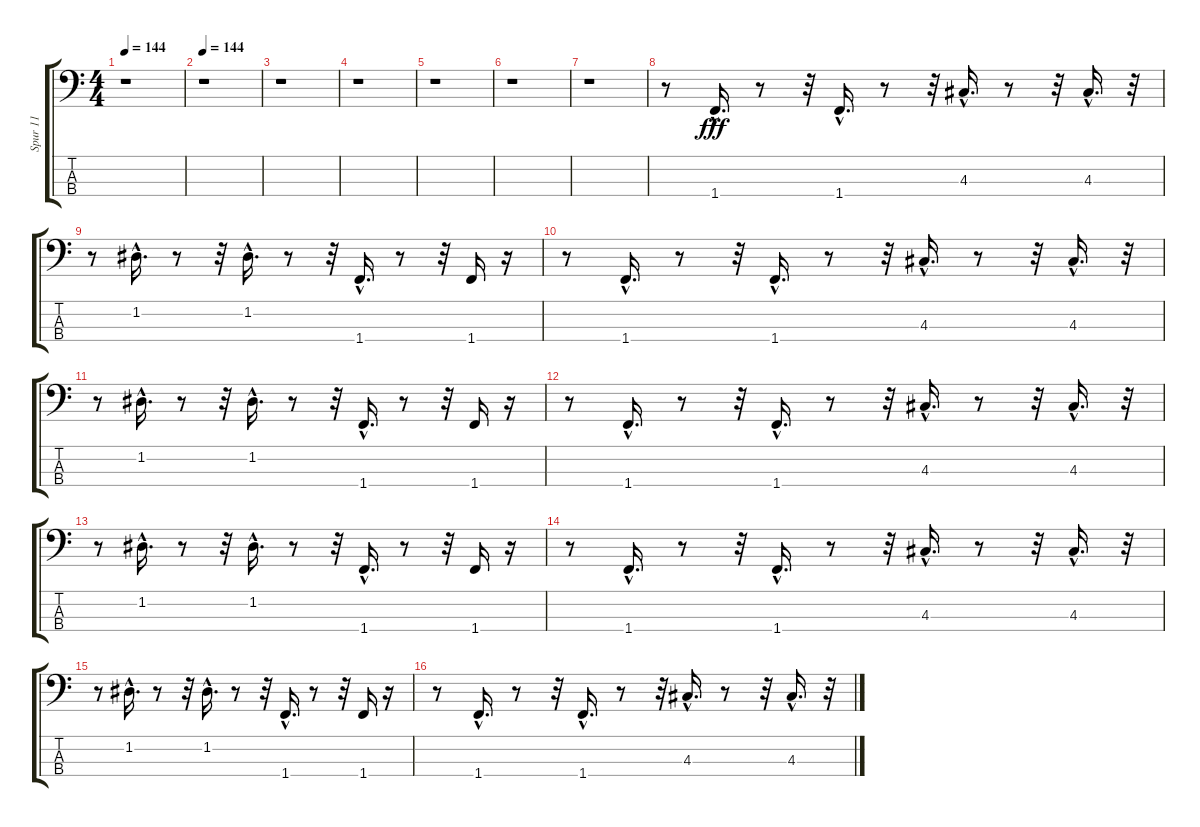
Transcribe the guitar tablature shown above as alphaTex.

\track ("Spur 11" "Spur 11") {instrument synthbass1}
\staff {score tabs}
\tuning (G2 D2 A1 E1) {hide}
\ts (4 4)
\tempo 144
\clef f4
\ks c
r.1{dy fff instrument synthbass1} |
\tempo 144
r.1 |
r.1 |
r.1 |
r.1 |
r.1 |
r.1 |
r.8 1.4{hac}.16{d} r.8 r.32 1.4{hac}.16{d} r.8 r.32 4.3{hac}.16{d} r.8 r.32 4.3{hac}.16{d} r.32 |
r.8 1.2{hac}.16{d} r.8 r.32 1.2{hac}.16{d} r.8 r.32 1.4{hac}.16{d} r.8 r.32 1.4.16 r.16 |
r.8 1.4{hac}.16{d} r.8 r.32 1.4{hac}.16{d} r.8 r.32 4.3{hac}.16{d} r.8 r.32 4.3{hac}.16{d} r.32 |
r.8 1.2{hac}.16{d} r.8 r.32 1.2{hac}.16{d} r.8 r.32 1.4{hac}.16{d} r.8 r.32 1.4.16 r.16 |
r.8 1.4{hac}.16{d} r.8 r.32 1.4{hac}.16{d} r.8 r.32 4.3{hac}.16{d} r.8 r.32 4.3{hac}.16{d} r.32 |
r.8 1.2{hac}.16{d} r.8 r.32 1.2{hac}.16{d} r.8 r.32 1.4{hac}.16{d} r.8 r.32 1.4.16 r.16 |
r.8 1.4{hac}.16{d} r.8 r.32 1.4{hac}.16{d} r.8 r.32 4.3{hac}.16{d} r.8 r.32 4.3{hac}.16{d} r.32 |
r.8 1.2{hac}.16{d} r.8 r.32 1.2{hac}.16{d} r.8 r.32 1.4{hac}.16{d} r.8 r.32 1.4.16 r.16 |
r.8 1.4{hac}.16{d} r.8 r.32 1.4{hac}.16{d} r.8 r.32 4.3{hac}.16{d} r.8 r.32 4.3{hac}.16{d} r.32
